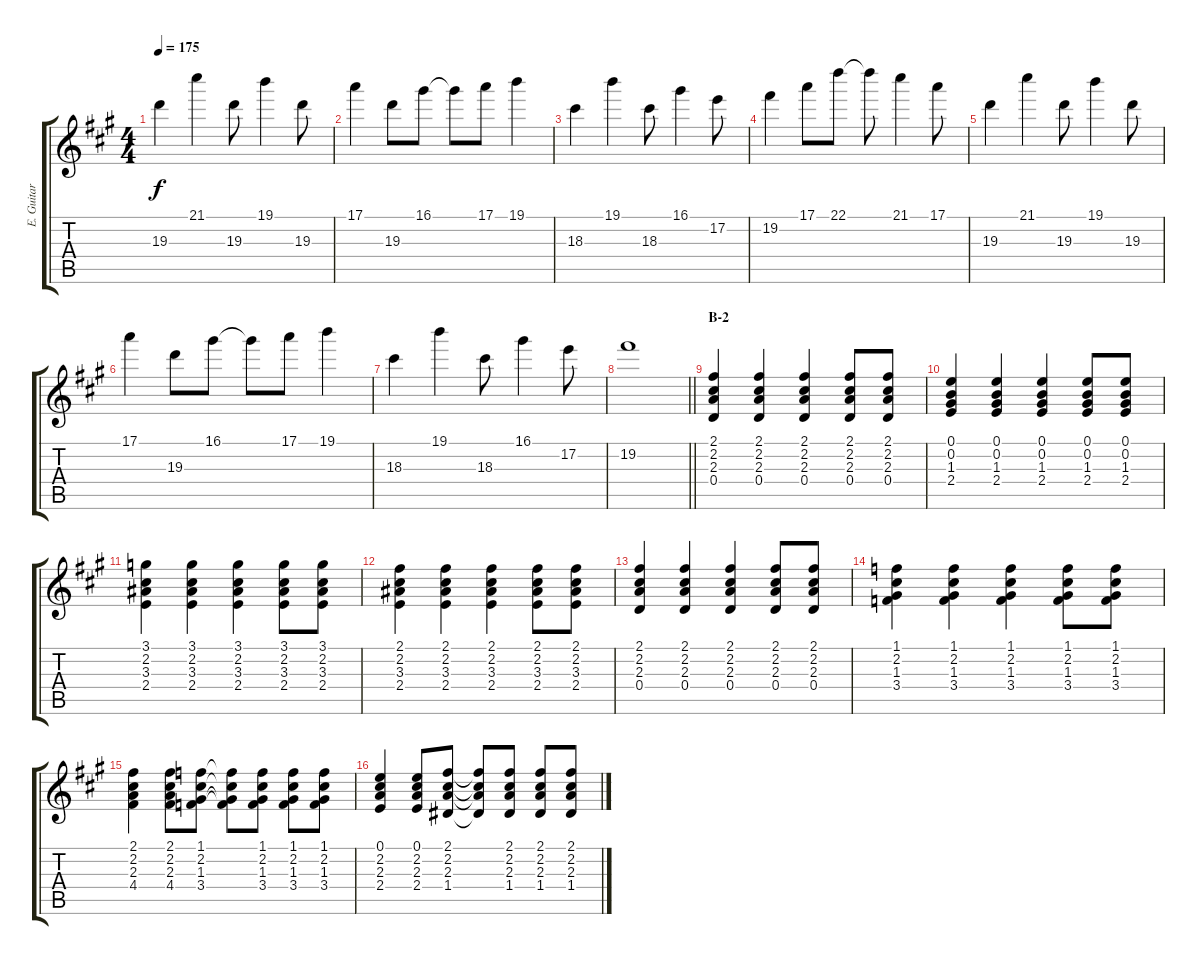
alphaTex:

\track ("E. Guitar III" "E. Guitar ") {instrument overdrivenguitar}
\staff {score tabs}
\tuning (E4 B3 G3 D3 A2 E2) {hide}
\ts (4 4)
\tempo 175
\clef g2
\ks a
19.3.4{dy f} 21.1.4 19.3.8 19.1.4 19.3.8 |
17.1.4 19.3.8 16.1.8 16.1{t}.8 17.1.8 19.1.4 |
18.3.4 19.1.4 18.3.8 16.1.4 17.2.8 |
19.2.4 17.1.8 22.1.8 22.1{t}.8 21.1.4 17.1.8 |
19.3.4 21.1.4 19.3.8 19.1.4 19.3.8 |
17.1.4 19.3.8 16.1.8 16.1{t}.8 17.1.8 19.1.4 |
18.3.4 19.1.4 18.3.8 16.1.4 17.2.8 |
\barLineRight lightlight
19.2.1 |
\section ("" "B-2")
(2.1 2.2 2.3 0.4).4 (2.1 2.2 2.3 0.4).4 (2.1 2.2 2.3 0.4).4 (2.1 2.2 2.3 0.4).8 (2.1 2.2 2.3 0.4).8 |
(0.1 0.2 1.3 2.4).4 (0.1 0.2 1.3 2.4).4 (0.1 0.2 1.3 2.4).4 (0.1 0.2 1.3 2.4).8 (0.1 0.2 1.3 2.4).8 |
(3.1 2.2 3.3 2.4).4 (3.1 2.2 3.3 2.4).4 (3.1 2.2 3.3 2.4).4 (3.1 2.2 3.3 2.4).8 (3.1 2.2 3.3 2.4).8 |
(2.1 2.2 3.3 2.4).4 (2.1 2.2 3.3 2.4).4 (2.1 2.2 3.3 2.4).4 (2.1 2.2 3.3 2.4).8 (2.1 2.2 3.3 2.4).8 |
(2.1 2.2 2.3 0.4).4 (2.1 2.2 2.3 0.4).4 (2.1 2.2 2.3 0.4).4 (2.1 2.2 2.3 0.4).8 (2.1 2.2 2.3 0.4).8 |
(1.1 2.2 1.3 3.4).4 (1.1 2.2 1.3 3.4).4 (1.1 2.2 1.3 3.4).4 (1.1 2.2 1.3 3.4).8 (1.1 2.2 1.3 3.4).8 |
(2.1 2.2 2.3 4.4).4 (2.1 2.2 2.3 4.4).8 (1.1 2.2 1.3 3.4).8 (1.1{t} 2.2{t} 1.3{t} 3.4{t}).8 (1.1 2.2 1.3 3.4).8 (1.1 2.2 1.3 3.4).8 (1.1 2.2 1.3 3.4).8 |
(0.1 2.2 2.3 2.4).4 (0.1 2.2 2.3 2.4).8 (2.1 2.2 2.3 1.4).8 (2.1{t} 2.2{t} 2.3{t} 1.4{t}).8 (2.1 2.2 2.3 1.4).8 (2.1 2.2 2.3 1.4).8 (2.1 2.2 2.3 1.4).8
